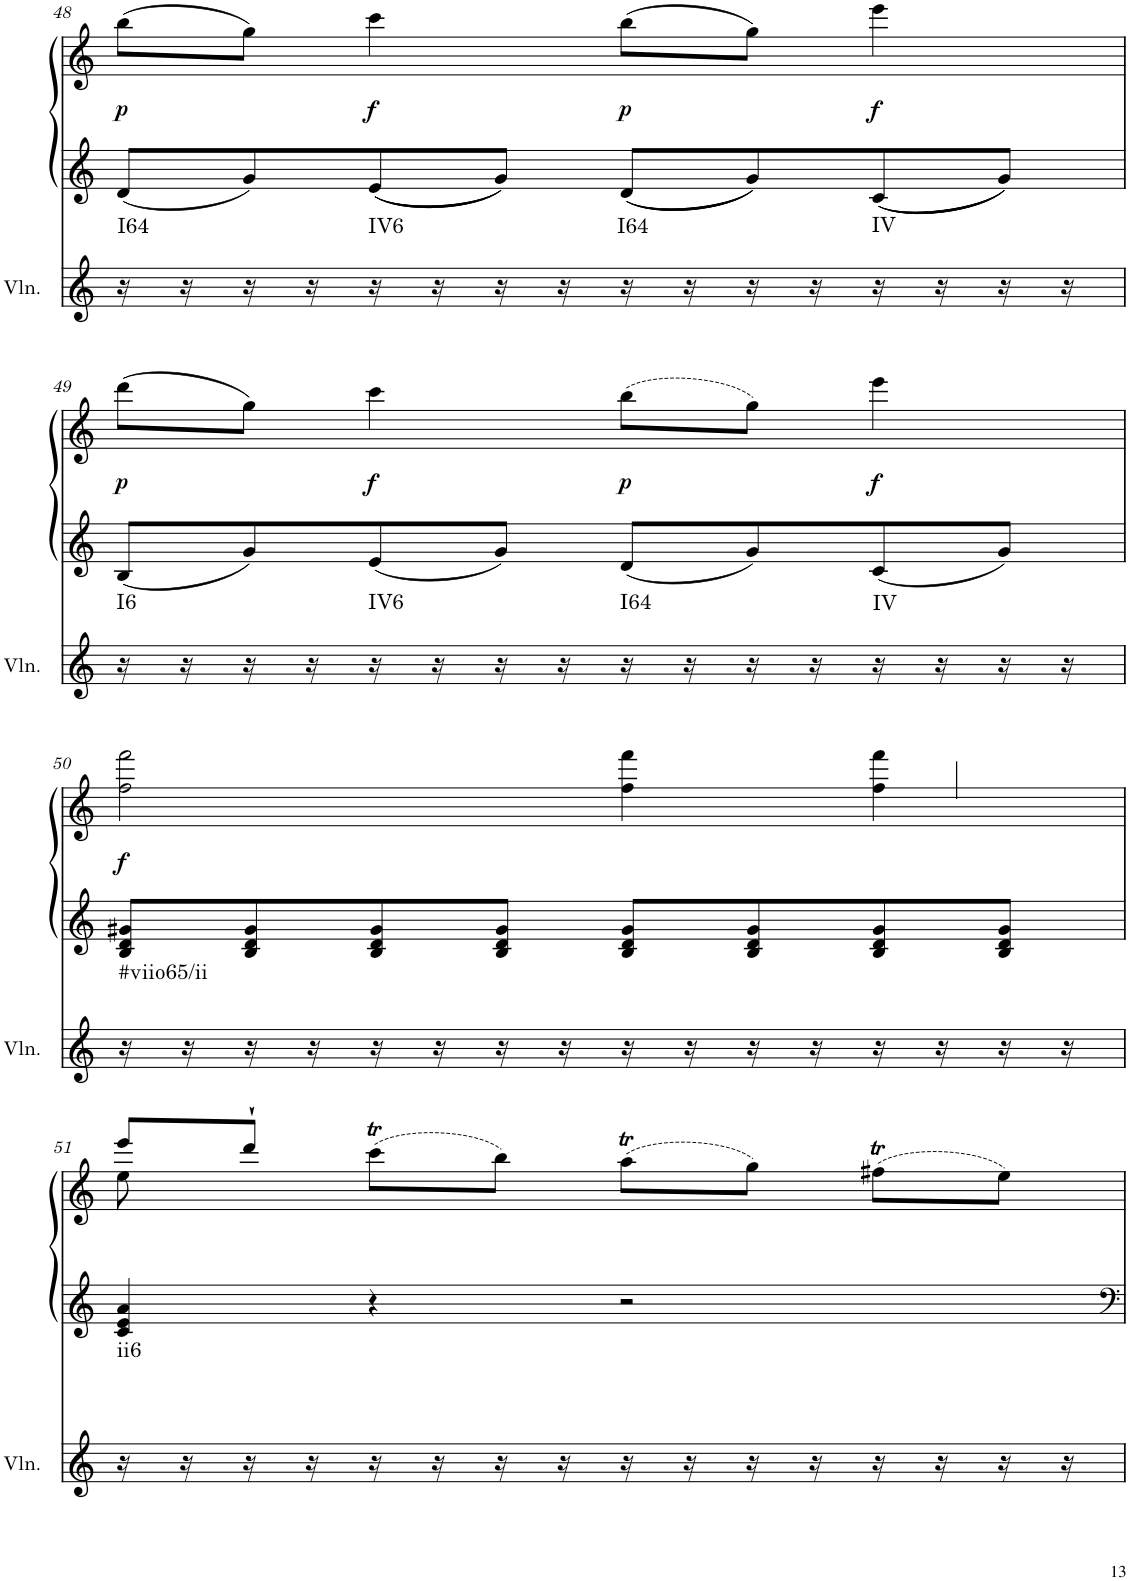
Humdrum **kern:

**kern	**harte	**kern	**kern	**dynam
*part2	*part2	*part1	*part1	*part1
*staff3	*	*staff2	*staff1	*staff1/2
*I"Violin	*	*I"Klavier linke Hand	*	*
*I'Vln.	*	*	*	*
!!LO:PB:g=z
*clefG2	*	*clefG2	*clefG2	*
*k[]	*	*k[]	*k[]	*
*M4/4	*	*M4/4	*M4/4	*
=48	=48	=48	=48	=48
!	!LO:H:kt=I64	!	!	!LO:DY:b
16r	N	8d/L	(8bb\L	p
16r	.	.	.	.
16r	.	8g/	8gg\J)	.
16r	.	.	.	.
!	!LO:H:kt=IV6	!	!	!LO:DY:b
16r	N	8e/	4ccc\	f
16r	.	.	.	.
16r	.	8g/J	.	.
16r	.	.	.	.
!	!LO:H:kt=I64	!	!	!LO:DY:b
16r	N	8d/L	(8bb\L	p
16r	.	.	.	.
16r	.	8g/	8gg\J)	.
16r	.	.	.	.
!	!LO:H:kt=IV	!	!	!LO:DY:b
16r	N	8c/	4eee\	f
16r	.	.	.	.
16r	.	8g/J	.	.
16r	.	.	.	.
!!LO:LB:g=z
=49	=49	=49	=49	=49
!	!LO:H:kt=I6	!	!	!LO:DY:b
16r	N	8B/L	(8ddd\L	p
16r	.	.	.	.
16r	.	8g/	8gg\J)	.
16r	.	.	.	.
!	!LO:H:kt=IV6	!	!	!LO:DY:b
16r	N	8e/	4ccc\	f
16r	.	.	.	.
16r	.	8g/J	.	.
16r	.	.	.	.
!	!LO:H:kt=I64	!	!	!LO:DY:b
16r	N	8d/L	(8bb\L	p
16r	.	.	.	.
16r	.	8g/	8gg\J)	.
16r	.	.	.	.
!	!LO:H:kt=IV	!	!	!LO:DY:b
16r	N	8c/	4eee\	f
16r	.	.	.	.
16r	.	8g/J	.	.
16r	.	.	.	.
!!LO:LB:g=z
=50	=50	=50	=50	=50
!	!LO:H:kt=#viio65/ii	!	!	!LO:DY:b
16r	N	8B/ 8d/ 8g#X/L	2ff\ 2fff\	f
16r	.	.	.	.
16r	.	8B/ 8d/ 8g#/	.	.
16r	.	.	.	.
16r	.	8B/ 8d/ 8g#/	.	.
16r	.	.	.	.
16r	.	8B/ 8d/ 8g#/J	.	.
16r	.	.	.	.
16r	.	8B/ 8d/ 8g#/L	4ff\ 4fff\	.
16r	.	.	.	.
16r	.	8B/ 8d/ 8g#/	.	.
16r	.	.	.	.
16r	.	8B/ 8d/ 8g#/	4ff\ 4fff\	.
16r	.	.	.	.
16r	.	8B/ 8d/ 8g#/J	.	.
16r	.	.	.	.
!!LO:LB:g=z
=51	=51	=51	=51	=51
*	*	*	*^	*
!	!LO:H:kt=ii6	!	!	!	!
16r	N	4c/ 4e/ 4a/	8ee\	8eee/L	.
16r	.	.	.	.	.
16r	.	.	8ryy	8ddd`/J	.
16r	.	.	.	.	.
16r	.	4r	(>8cccT\L	2.ryy	.
16r	.	.	.	.	.
16r	.	.	8bb\J)	.	.
16r	.	.	.	.	.
16r	.	2r	(>8aaT\L	.	.
16r	.	.	.	.	.
16r	.	.	8gg\J)	.	.
16r	.	.	.	.	.
16r	.	.	(>8ff#Xt\L	.	.
16r	.	.	.	.	.
16r	.	.	8ee\J)	.	.
16r	.	.	.	.	.
*	*	*	*v	*v	*
=	=	=	=	=
*-	*-	*-	*-	*-
